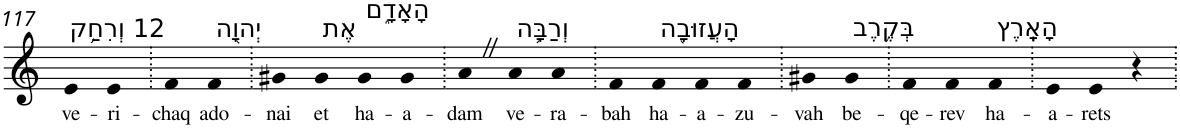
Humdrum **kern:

**kern	**text
*part1	*part1
*staff1	*staff1
*I"Piano	*
*I'Pno	*
!!LO:PB:g=z
*clefG2	*
*k[]	*
=117	=117
!LO:TX:a:t=12 וְרִחַ֥ק	!
!	!LO:LY:b
4e	ve-
!	!LO:LY:b
4e	-ri-
=118.	=118.
!	!LO:LY:b
4f	-chaq
!LO:TX:a:t=יְהוָ֖ה	!
!	!LO:LY:b
4f	ado-
=119.	=119.
!	!LO:LY:b
4g#X	-nai
!LO:TX:a:t=אֶת	!
!	!LO:LY:b
4g#	et
!LO:TX:a:t=הָאָדָ֑ם	!
!	!LO:LY:b
4g#	ha-
!	!LO:LY:b
4g#	-a-
=120.	=120.
!	!LO:LY:b
4aZ	-dam
!LO:TX:a:t=וְרַבָּ֥ה	!
!	!LO:LY:b
4a	ve-
!	!LO:LY:b
4a	-ra-
=121.	=121.
!	!LO:LY:b
4f	-bah
!LO:TX:a:t=הָעֲזוּבָ֖ה	!
!	!LO:LY:b
4f	ha-
!	!LO:LY:b
4f	-a-
!	!LO:LY:b
4f	-zu-
=122.	=122.
!	!LO:LY:b
4g#X	-vah
!LO:TX:a:t=בְּקֶ֥רֶב	!
!	!LO:LY:b
4g#	be-
=123.	=123.
!	!LO:LY:b
4f	-qe-
!	!LO:LY:b
4f	-rev
!LO:TX:a:t=הָאָֽרֶץ	!
!	!LO:LY:b
4f	ha-
=124.	=124.
!	!LO:LY:b
4e	-a-
!	!LO:LY:b
4e	-rets
4r	.
=.	=.
*-	*-
